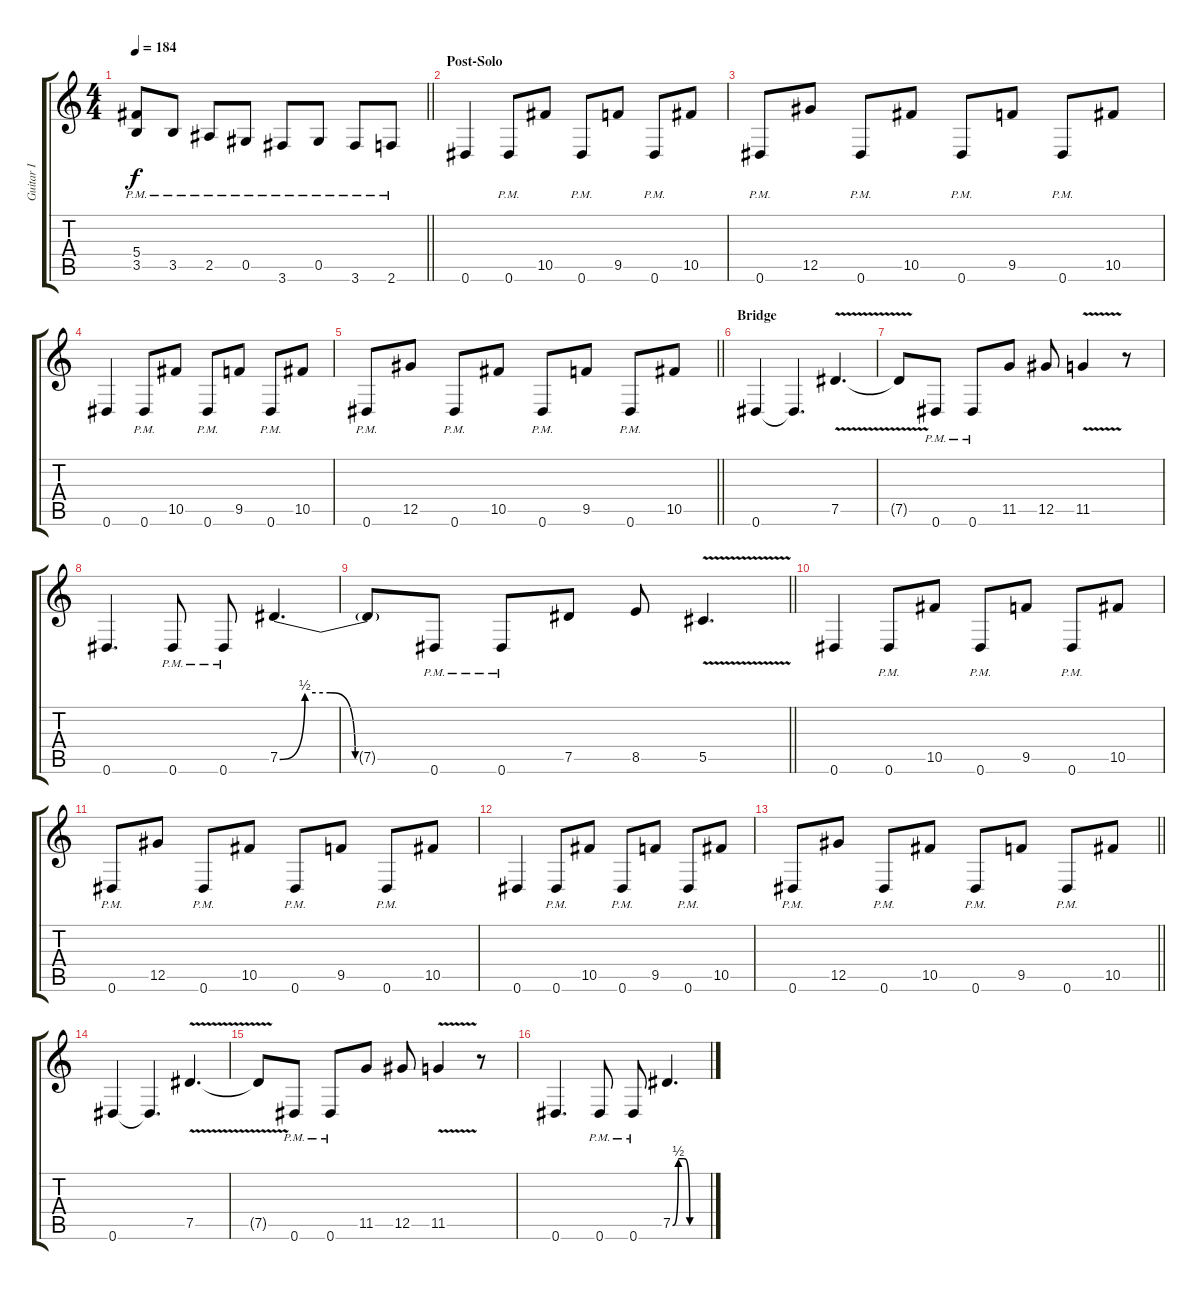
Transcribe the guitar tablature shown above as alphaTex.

\track ("Guitar I" "Guitar I") {instrument distortionguitar}
\staff {score tabs}
\tuning (Eb4 Bb3 Gb3 Db3 Ab2 Eb2) {hide}
\ts (4 4)
\tempo 184
\clef g2
\barLineRight lightlight
\ks c
(5.4{pm} 3.5{pm}).8{dy f} 3.5{pm}.8 2.5{pm}.8 0.5{pm}.8 3.6{pm}.8 0.5{pm}.8 3.6{pm}.8 2.6{pm}.8 |
\section ("" "Post-Solo")
0.6.4 0.6{pm}.8 10.5.8 0.6{pm}.8 9.5.8 0.6{pm}.8 10.5.8 |
0.6{pm}.8 12.5.8 0.6{pm}.8 10.5.8 0.6{pm}.8 9.5.8 0.6{pm}.8 10.5.8 |
0.6.4 0.6{pm}.8 10.5.8 0.6{pm}.8 9.5.8 0.6{pm}.8 10.5.8 |
\barLineRight lightlight
0.6{pm}.8 12.5.8 0.6{pm}.8 10.5.8 0.6{pm}.8 9.5.8 0.6{pm}.8 10.5.8 |
\section ("" "Bridge")
0.6.4 0.6{t}.4{d} 7.5{v}.4{d} |
7.5{t}.8 0.6{pm}.8 0.6{pm}.8 11.5.8 12.5.8 11.5{v}.4 r.8 |
0.6.4{d} 0.6{pm}.8 0.6{pm}.8 7.5{be (custom 0 0 10 2 20 2 30 0 60 0)}.4{d} |
\barLineRight lightlight
7.5{t}.8 0.6{pm}.8 0.6{pm}.8 7.5.8 8.5.8 5.5{v}.4{d} |
\section ("" "")
0.6.4 0.6{pm}.8 10.5.8 0.6{pm}.8 9.5.8 0.6{pm}.8 10.5.8 |
0.6{pm}.8 12.5.8 0.6{pm}.8 10.5.8 0.6{pm}.8 9.5.8 0.6{pm}.8 10.5.8 |
0.6.4 0.6{pm}.8 10.5.8 0.6{pm}.8 9.5.8 0.6{pm}.8 10.5.8 |
\barLineRight lightlight
0.6{pm}.8 12.5.8 0.6{pm}.8 10.5.8 0.6{pm}.8 9.5.8 0.6{pm}.8 10.5.8 |
\section ("" "")
0.6.4 0.6{t}.4{d} 7.5{v}.4{d} |
7.5{t}.8 0.6{pm}.8 0.6{pm}.8 11.5.8 12.5.8 11.5{v}.4 r.8 |
0.6.4{d} 0.6{pm}.8 0.6{pm}.8 7.5{be (custom 0 0 10 2 20 2 30 0 60 0)}.4{d}
